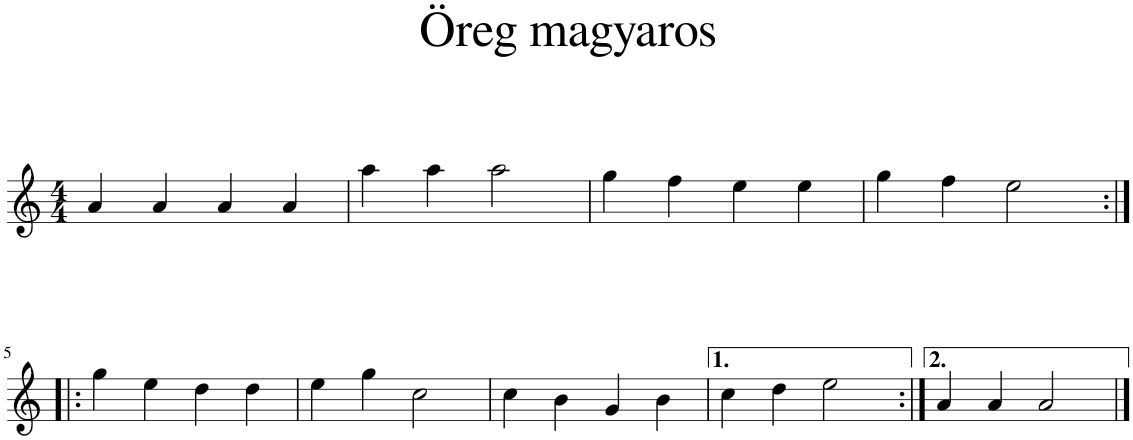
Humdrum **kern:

**kern
*part1
*staff1
*I"Piano
*I'Pno.
*clefG2
*k[]
*M4/4
=1
4a/
4a/
4a/
4a/
=2
4aa\
4aa\
2aa\
=3
4gg\
4ff\
4ee\
4ee\
=4
4gg\
4ff\
2ee\
!!LO:LB:g=z
=5:|!|:
4gg\
4ee\
4dd\
4dd\
=6
4ee\
4gg\
2cc\
=7
4cc\
4b\
4g/
4b\
=8
4cc\
4dd\
2ee\
=9:|!
4a/
4a/
2a/
==
*-
